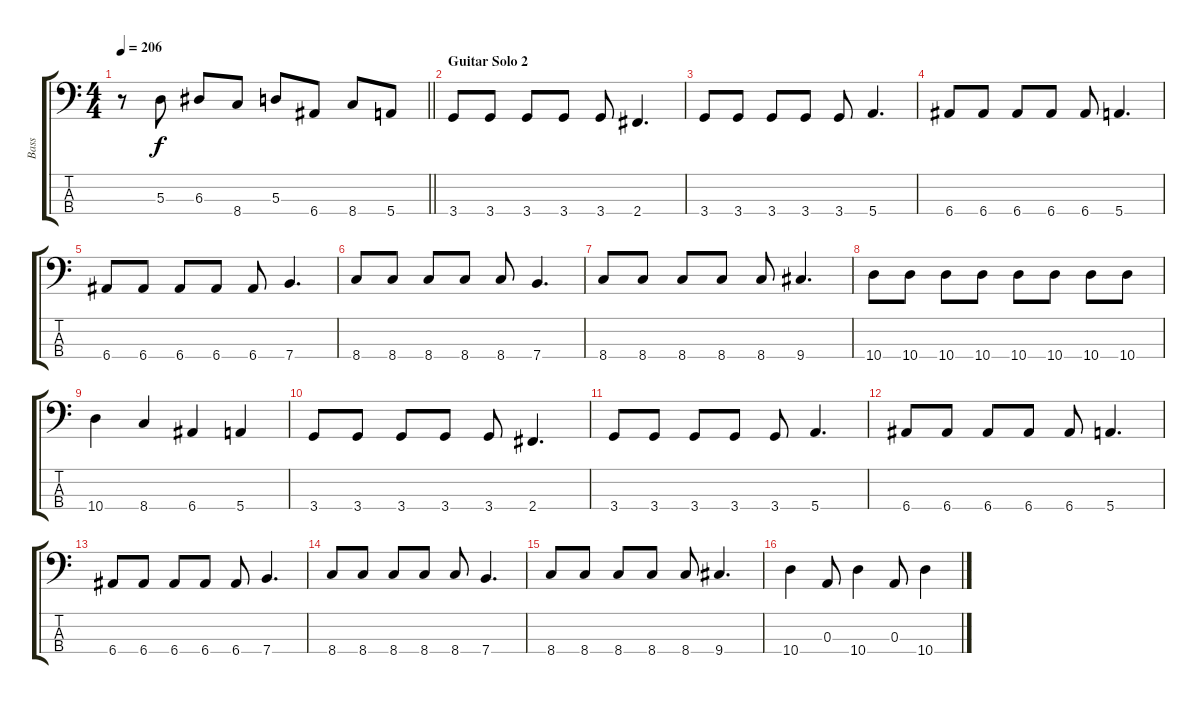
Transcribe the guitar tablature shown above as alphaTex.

\track ("Bass" "Bass") {instrument electricbassfinger}
\staff {score tabs}
\tuning (G2 D2 A1 E1) {hide}
\ts (4 4)
\tempo 206
\clef f4
\barLineRight lightlight
\ks c
r.8{dy f} 5.3.8 6.3.8 8.4.8 5.3.8 6.4.8 8.4.8 5.4.8 |
\section ("" "Guitar Solo 2")
3.4.8 3.4.8 3.4.8 3.4.8 3.4.8 2.4.4{d} |
3.4.8 3.4.8 3.4.8 3.4.8 3.4.8 5.4.4{d} |
6.4.8 6.4.8 6.4.8 6.4.8 6.4.8 5.4.4{d} |
6.4.8 6.4.8 6.4.8 6.4.8 6.4.8 7.4.4{d} |
8.4.8 8.4.8 8.4.8 8.4.8 8.4.8 7.4.4{d} |
8.4.8 8.4.8 8.4.8 8.4.8 8.4.8 9.4.4{d} |
10.4.8 10.4.8 10.4.8 10.4.8 10.4.8 10.4.8 10.4.8 10.4.8 |
10.4.4 8.4.4 6.4.4 5.4.4 |
3.4.8 3.4.8 3.4.8 3.4.8 3.4.8 2.4.4{d} |
3.4.8 3.4.8 3.4.8 3.4.8 3.4.8 5.4.4{d} |
6.4.8 6.4.8 6.4.8 6.4.8 6.4.8 5.4.4{d} |
6.4.8 6.4.8 6.4.8 6.4.8 6.4.8 7.4.4{d} |
8.4.8 8.4.8 8.4.8 8.4.8 8.4.8 7.4.4{d} |
8.4.8 8.4.8 8.4.8 8.4.8 8.4.8 9.4.4{d} |
10.4.4 0.3.8 10.4.4 0.3.8 10.4.4
